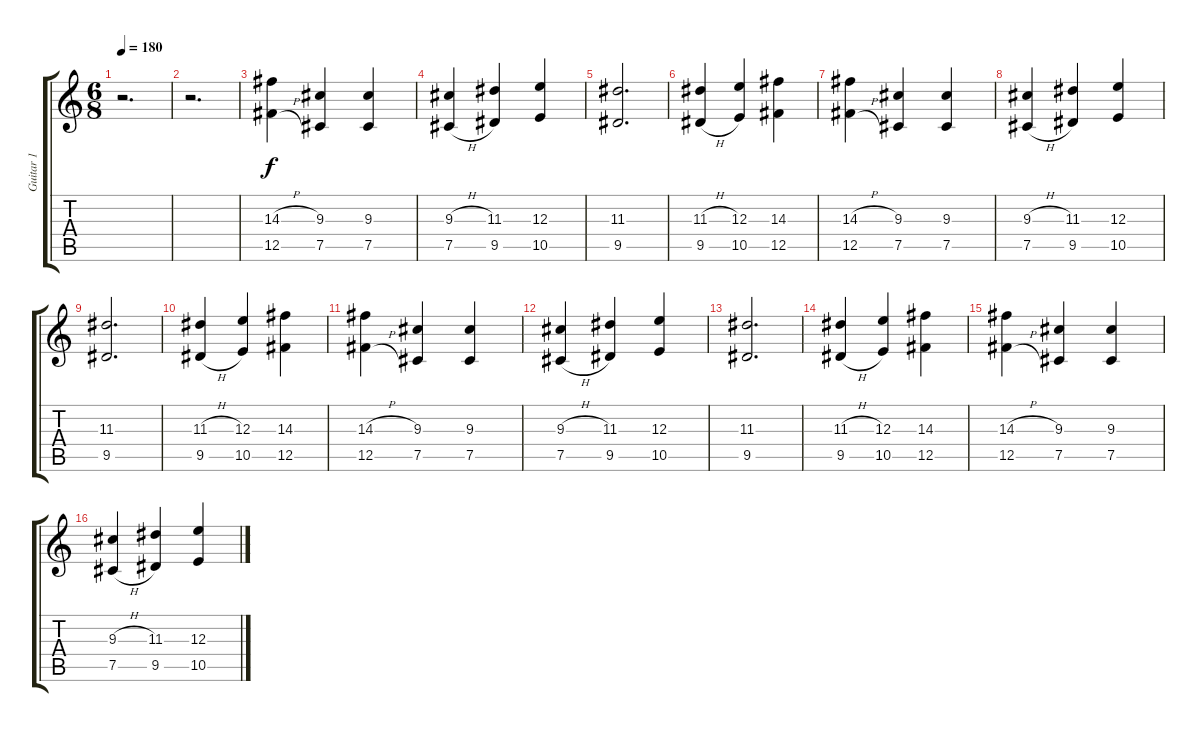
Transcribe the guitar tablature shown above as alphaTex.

\track ("Guitar 1" "Guitar 1") {instrument distortionguitar}
\staff {score tabs}
\tuning (Db4 Ab3 E3 B2 Gb2 Db2) {hide}
\ts (6 8)
\tempo 180
\clef g2
\ks c
r.2{d dy f} |
r.2{d} |
(14.3{h} 12.5{h}).4 (9.3 7.5).4 (9.3 7.5).4 |
(9.3{h} 7.5{h}).4 (11.3 9.5).4 (12.3 10.5).4 |
(11.3 9.5).2{d} |
(11.3{h} 9.5{h}).4 (12.3 10.5).4 (14.3 12.5).4 |
(14.3{h} 12.5{h}).4 (9.3 7.5).4 (9.3 7.5).4 |
(9.3{h} 7.5{h}).4 (11.3 9.5).4 (12.3 10.5).4 |
(11.3 9.5).2{d} |
(11.3{h} 9.5{h}).4 (12.3 10.5).4 (14.3 12.5).4 |
(14.3{h} 12.5{h}).4 (9.3 7.5).4 (9.3 7.5).4 |
(9.3{h} 7.5{h}).4 (11.3 9.5).4 (12.3 10.5).4 |
(11.3 9.5).2{d} |
(11.3{h} 9.5{h}).4 (12.3 10.5).4 (14.3 12.5).4 |
(14.3{h} 12.5{h}).4 (9.3 7.5).4 (9.3 7.5).4 |
(9.3{h} 7.5{h}).4 (11.3 9.5).4 (12.3 10.5).4
